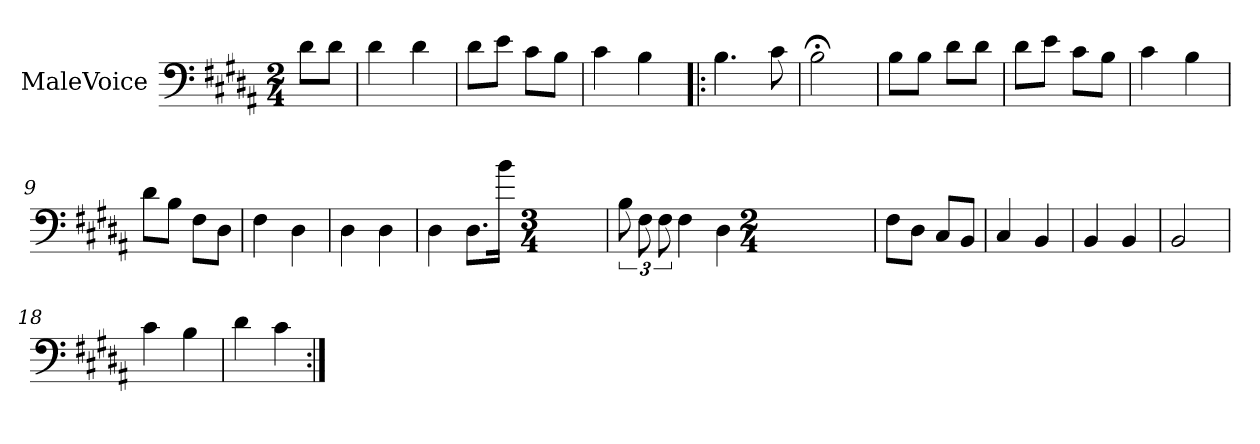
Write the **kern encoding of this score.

**kern
*part1
*staff1
*I"MaleVoice
*clefF4
*k[f#c#g#d#a#]
*M2/4
*MM126
=
8d#\L
8d#\J
=1
4d#
4d#
=2
8d#\L
8e\J
8c#\L
8B\J
=3
4c#
4B
=4!|:
4.B
8c#
=5
2B;<
=6
8B\L
8B\J
8d#\L
8d#\J
=7
8d#\L
8e\J
8c#\L
8B\J
=8
4c#
4B
=9
8d#\L
8B\J
8F#\L
8D#\J
=10
4F#
4D#
=11
4D#
4D#
=12
4D#
8.D#\L
16b\Jk
*M3/4
=13
12B
12F#
12F#
4F#
4D#
*M2/4
=14
8F#\L
8D#\J
8C#/L
8BB/J
=15
4C#
4BB
=16
4BB
4BB
=17
2BB
=18
4c#
4B
=19
4d#
4c#
=:|!
*-
